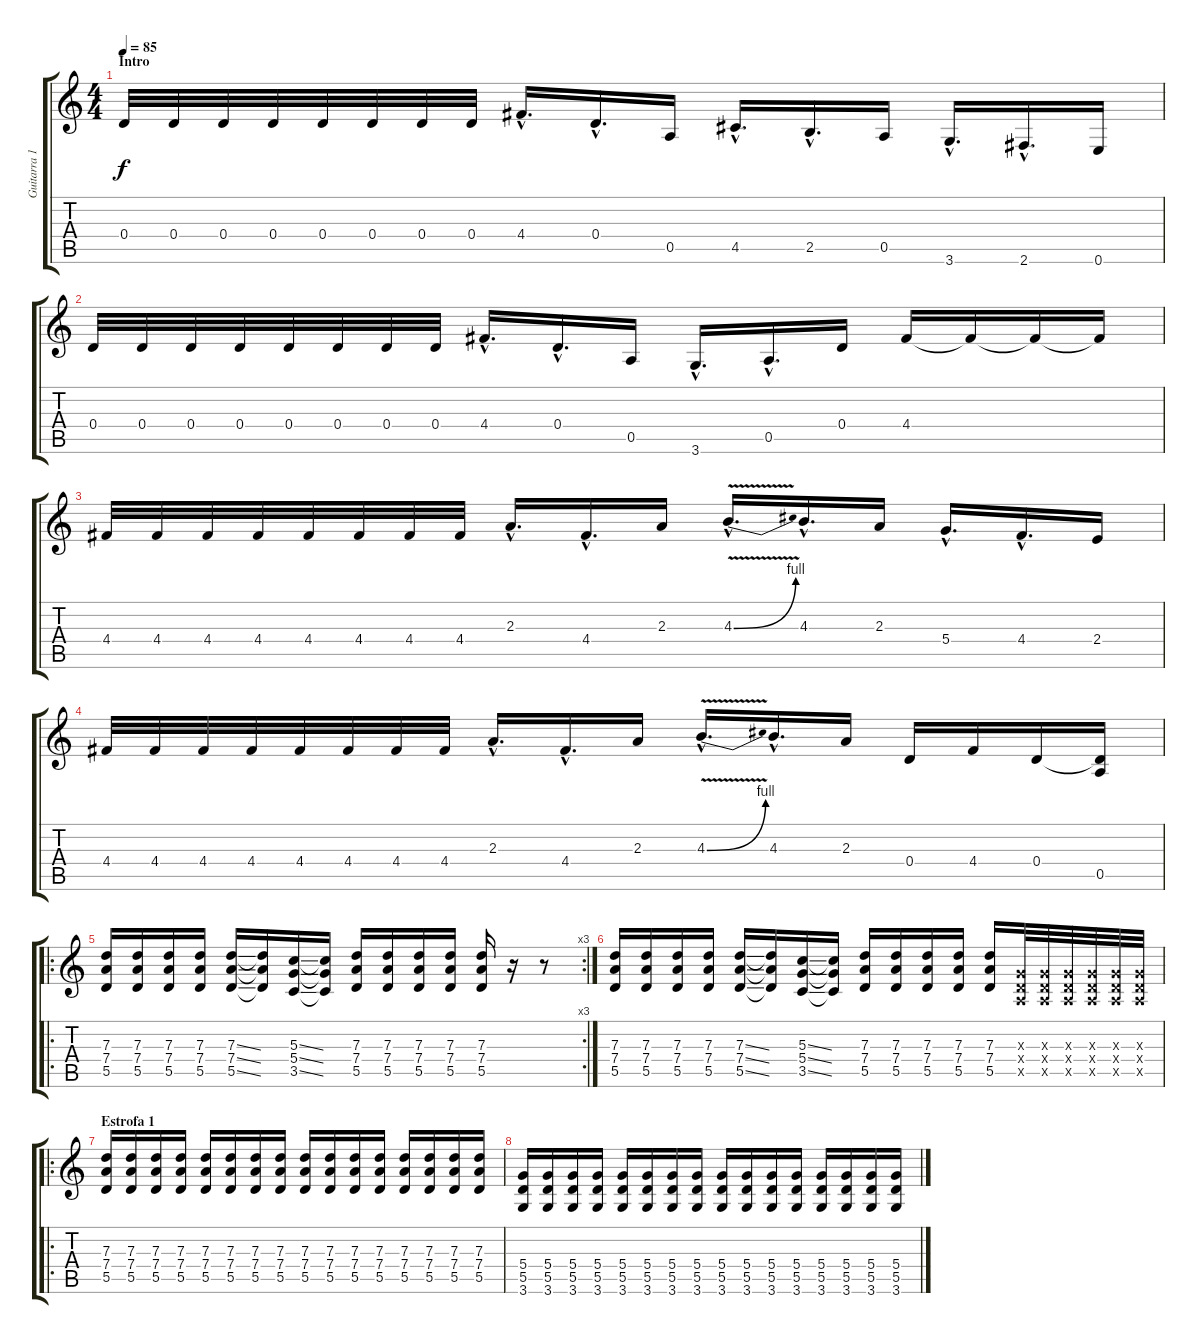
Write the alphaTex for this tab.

\track ("Guitarra 1" "Guitarra 1") {instrument distortionguitar}
\staff {score tabs}
\tuning (E4 B3 G3 D3 A2 E2) {hide}
\ts (4 4)
\section ("" "Intro")
\tempo 85
\clef g2
\ks c
0.4.32{dy f instrument distortionguitar} 0.4.32 0.4.32 0.4.32 0.4.32 0.4.32 0.4.32 0.4.32 4.4{hac}.16{d} 0.4{hac}.16{d} 0.5.16 4.5{hac}.16{d} 2.5{hac}.16{d} 0.5.16 3.6{hac}.16{d} 2.6{hac}.16{d} 0.6.16 |
0.4.32 0.4.32 0.4.32 0.4.32 0.4.32 0.4.32 0.4.32 0.4.32 4.4{hac}.16{d} 0.4{hac}.16{d} 0.5.16 3.6{hac}.16{d} 0.5{hac}.16{d} 0.4.16 4.4.16 4.4{t}.16 4.4{t}.16 4.4{t}.16 |
4.4.32 4.4.32 4.4.32 4.4.32 4.4.32 4.4.32 4.4.32 4.4.32 2.3{hac}.16{d} 4.4{hac}.16{d} 2.3.16 4.3{be (bend 0 0 60 4) v hac}.16{d} 4.3{hac}.16{d} 2.3.16 5.4{hac}.16{d} 4.4{hac}.16{d} 2.4.16 |
4.4.32 4.4.32 4.4.32 4.4.32 4.4.32 4.4.32 4.4.32 4.4.32 2.3{hac}.16{d} 4.4{hac}.16{d} 2.3.16 4.3{be (bend 0 0 60 4) v hac}.16{d} 4.3{hac}.16{d} 2.3.16 0.4.16 4.4.16 0.4.16 (0.4{t} 0.5).16 |
\ro
\rc 3
(7.3 7.4 5.5).16 (7.3 7.4 5.5).16 (7.3 7.4 5.5).16 (7.3 7.4 5.5).16 (7.3{ss} 7.4{ss} 5.5{ss}).16 (7.3{t} 7.4{t} 5.5{t}).16 (5.3{ss} 5.4{ss} 3.5{ss}).16 (5.3{t} 5.4{t} 3.5{t}).16 (7.3 7.4 5.5).16 (7.3 7.4 5.5).16 (7.3 7.4 5.5).16 (7.3 7.4 5.5).16 (7.3 7.4 5.5).16 r.16 r.8 |
(7.3 7.4 5.5).16 (7.3 7.4 5.5).16 (7.3 7.4 5.5).16 (7.3 7.4 5.5).16 (7.3{ss} 7.4{ss} 5.5{ss}).16 (7.3{t} 7.4{t} 5.5{t}).16 (5.3{ss} 5.4{ss} 3.5{ss}).16 (5.3{t} 5.4{t} 3.5{t}).16 (7.3 7.4 5.5).16 (7.3 7.4 5.5).16 (7.3 7.4 5.5).16 (7.3 7.4 5.5).16 (7.3 7.4 5.5).16 (0.3{x} 0.4{x} 0.5{x}).32 (0.3{x} 0.4{x} 0.5{x}).32 (0.3{x} 0.4{x} 0.5{x}).32 (0.3{x} 0.4{x} 0.5{x}).32 (0.3{x} 0.4{x} 0.5{x}).32 (0.3{x} 0.4{x} 0.5{x}).32 |
\ro
\section ("" "Estrofa 1")
(7.3 7.4 5.5).16 (7.3 7.4 5.5).16 (7.3 7.4 5.5).16 (7.3 7.4 5.5).16 (7.3 7.4 5.5).16 (7.3 7.4 5.5).16 (7.3 7.4 5.5).16 (7.3 7.4 5.5).16 (7.3 7.4 5.5).16 (7.3 7.4 5.5).16 (7.3 7.4 5.5).16 (7.3 7.4 5.5).16 (7.3 7.4 5.5).16 (7.3 7.4 5.5).16 (7.3 7.4 5.5).16 (7.3 7.4 5.5).16 |
(5.4 5.5 3.6).16 (5.4 5.5 3.6).16 (5.4 5.5 3.6).16 (5.4 5.5 3.6).16 (5.4 5.5 3.6).16 (5.4 5.5 3.6).16 (5.4 5.5 3.6).16 (5.4 5.5 3.6).16 (5.4 5.5 3.6).16 (5.4 5.5 3.6).16 (5.4 5.5 3.6).16 (5.4 5.5 3.6).16 (5.4 5.5 3.6).16 (5.4 5.5 3.6).16 (5.4 5.5 3.6).16 (5.4 5.5 3.6).16
